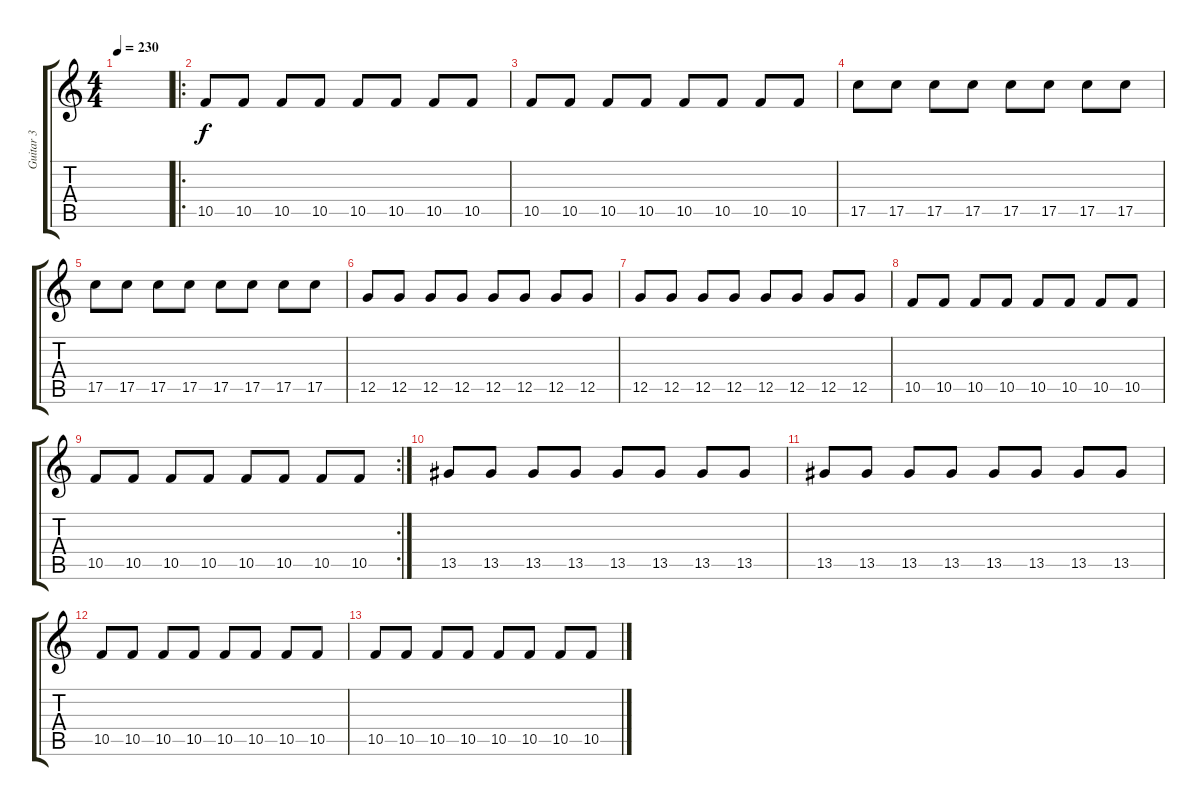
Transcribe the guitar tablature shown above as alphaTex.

\track ("Guitar 3" "Guitar 3") {instrument distortionguitar}
\staff {score tabs}
\tuning (D4 A3 F3 C3 G2 C2) {hide}
\ts (4 4)
\tempo 230
\clef g2
\ks c
|
\ro
10.5.8 10.5.8 10.5.8 10.5.8 10.5.8 10.5.8 10.5.8 10.5.8 |
10.5.8 10.5.8 10.5.8 10.5.8 10.5.8 10.5.8 10.5.8 10.5.8 |
17.5.8 17.5.8 17.5.8 17.5.8 17.5.8 17.5.8 17.5.8 17.5.8 |
17.5.8 17.5.8 17.5.8 17.5.8 17.5.8 17.5.8 17.5.8 17.5.8 |
12.5.8 12.5.8 12.5.8 12.5.8 12.5.8 12.5.8 12.5.8 12.5.8 |
12.5.8 12.5.8 12.5.8 12.5.8 12.5.8 12.5.8 12.5.8 12.5.8 |
10.5.8 10.5.8 10.5.8 10.5.8 10.5.8 10.5.8 10.5.8 10.5.8 |
\rc 2
10.5.8 10.5.8 10.5.8 10.5.8 10.5.8 10.5.8 10.5.8 10.5.8 |
13.5.8 13.5.8 13.5.8 13.5.8 13.5.8 13.5.8 13.5.8 13.5.8 |
13.5.8 13.5.8 13.5.8 13.5.8 13.5.8 13.5.8 13.5.8 13.5.8 |
10.5.8 10.5.8 10.5.8 10.5.8 10.5.8 10.5.8 10.5.8 10.5.8 |
10.5.8 10.5.8 10.5.8 10.5.8 10.5.8 10.5.8 10.5.8 10.5.8
